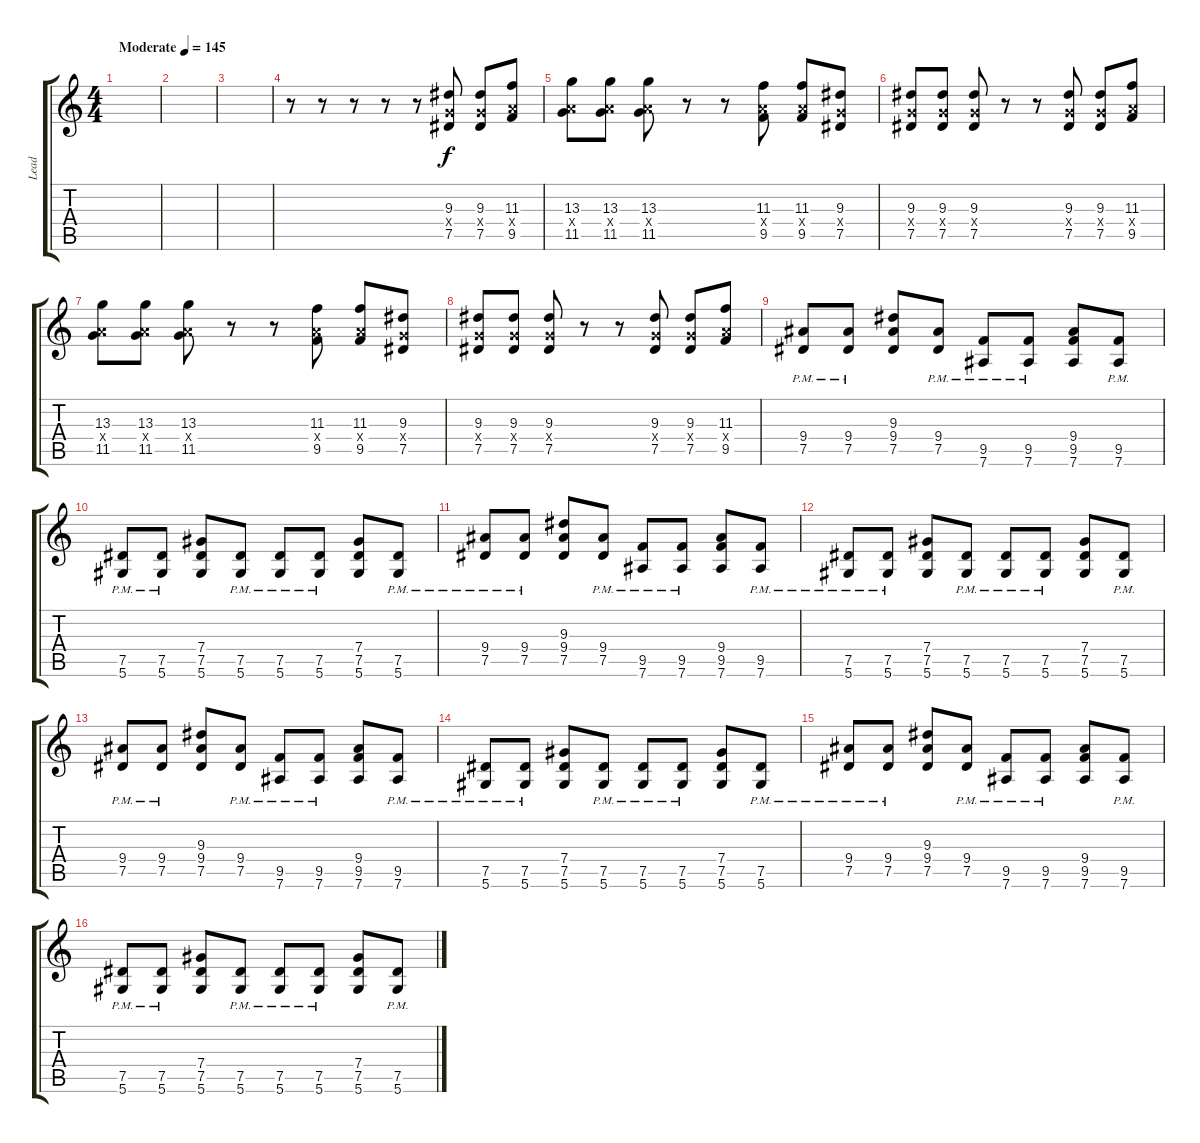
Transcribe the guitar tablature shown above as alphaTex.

\track ("Lead" "Lead") {instrument distortionguitar}
\staff {score tabs}
\tuning (Eb4 Bb3 Gb3 Db3 Ab2 Eb2) {hide}
\ts (4 4)
\tempo (145 "Moderate")
\clef g2
\ks c
|
|
|
r.8 r.8 r.8 r.8 r.8 (9.3 6.4{x} 7.5).8 (9.3 6.4{x} 7.5).8 (11.3 8.4{x} 9.5).8 |
(13.3 8.4{x} 11.5).8 (13.3 8.4{x} 11.5).8 (13.3 8.4{x} 11.5).8 r.8 r.8 (11.3 8.4{x} 9.5).8 (11.3 8.4{x} 9.5).8 (9.3 6.4{x} 7.5).8 |
(9.3 6.4{x} 7.5).8 (9.3 6.4{x} 7.5).8 (9.3 6.4{x} 7.5).8 r.8 r.8 (9.3 6.4{x} 7.5).8 (9.3 6.4{x} 7.5).8 (11.3 8.4{x} 9.5).8 |
(13.3 8.4{x} 11.5).8 (13.3 8.4{x} 11.5).8 (13.3 8.4{x} 11.5).8 r.8 r.8 (11.3 8.4{x} 9.5).8 (11.3 8.4{x} 9.5).8 (9.3 6.4{x} 7.5).8 |
(9.3 6.4{x} 7.5).8 (9.3 6.4{x} 7.5).8 (9.3 6.4{x} 7.5).8 r.8 r.8 (9.3 6.4{x} 7.5).8 (9.3 6.4{x} 7.5).8 (11.3 8.4{x} 9.5).8 |
(9.4 7.5{pm}).8 (9.4 7.5{pm}).8 (9.3 9.4 7.5).8 (9.4 7.5{pm}).8 (9.5 7.6{pm}).8 (9.5 7.6{pm}).8 (9.4 9.5 7.6).8 (9.5 7.6{pm}).8 |
(7.5 5.6{pm}).8 (7.5 5.6{pm}).8 (7.4 7.5 5.6).8 (7.5 5.6{pm}).8 (7.5 5.6{pm}).8 (7.5 5.6{pm}).8 (7.4 7.5 5.6).8 (7.5 5.6{pm}).8 |
(9.4 7.5{pm}).8 (9.4 7.5{pm}).8 (9.3 9.4 7.5).8 (9.4 7.5{pm}).8 (9.5 7.6{pm}).8 (9.5 7.6{pm}).8 (9.4 9.5 7.6).8 (9.5 7.6{pm}).8 |
(7.5 5.6{pm}).8 (7.5 5.6{pm}).8 (7.4 7.5 5.6).8 (7.5 5.6{pm}).8 (7.5 5.6{pm}).8 (7.5 5.6{pm}).8 (7.4 7.5 5.6).8 (7.5 5.6{pm}).8 |
(9.4 7.5{pm}).8 (9.4 7.5{pm}).8 (9.3 9.4 7.5).8 (9.4 7.5{pm}).8 (9.5 7.6{pm}).8 (9.5 7.6{pm}).8 (9.4 9.5 7.6).8 (9.5 7.6{pm}).8 |
(7.5 5.6{pm}).8 (7.5 5.6{pm}).8 (7.4 7.5 5.6).8 (7.5 5.6{pm}).8 (7.5 5.6{pm}).8 (7.5 5.6{pm}).8 (7.4 7.5 5.6).8 (7.5 5.6{pm}).8 |
(9.4 7.5{pm}).8 (9.4 7.5{pm}).8 (9.3 9.4 7.5).8 (9.4 7.5{pm}).8 (9.5 7.6{pm}).8 (9.5 7.6{pm}).8 (9.4 9.5 7.6).8 (9.5 7.6{pm}).8 |
(7.5 5.6{pm}).8 (7.5 5.6{pm}).8 (7.4 7.5 5.6).8 (7.5 5.6{pm}).8 (7.5 5.6{pm}).8 (7.5 5.6{pm}).8 (7.4 7.5 5.6).8 (7.5 5.6{pm}).8
